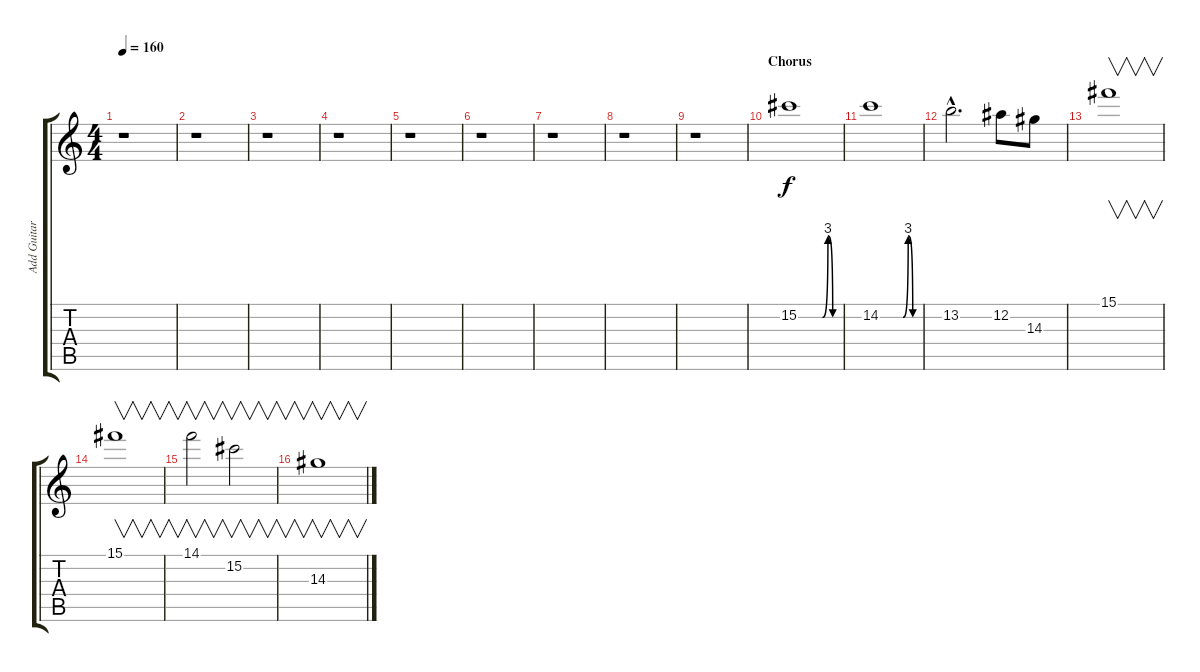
\track ("Add Guitar 2" "Add Guitar") {instrument distortionguitar}
\staff {score tabs}
\tuning (Eb4 Bb3 Gb3 Db3 Ab2 Eb2) {hide}
\ts (4 4)
\tempo 160
\clef g2
\ks c
r.1{dy f} |
r.1 |
r.1 |
r.1 |
r.1 |
r.1 |
r.1 |
r.1 |
r.1 |
\section ("" "Chorus")
15.2{be (custom 0 0 35 0 43 12 50 0 60 0)}.1{balance 0} |
14.2{be (custom 0 0 35 0 43 12 50 0 60 0)}.1 |
13.2{hac}.2{d} 12.2.8 14.3.8 |
15.1.1{v} |
15.1.1{v} |
14.1.2{v} 15.2.2{v} |
14.3.1{v}
